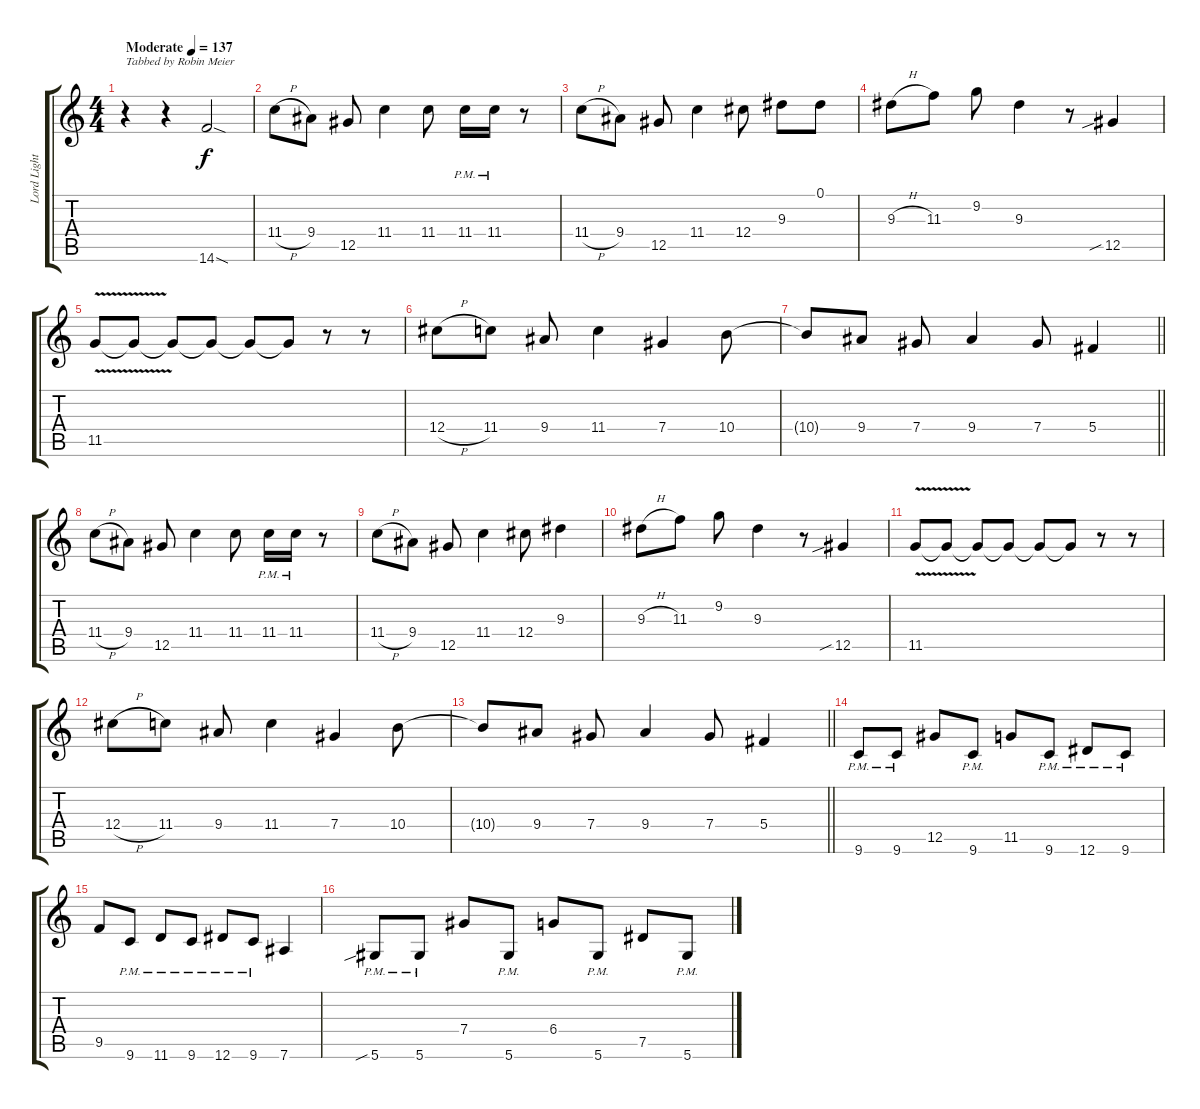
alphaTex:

\track ("Lord Lightbringer" "Lord Light") {instrument distortionguitar}
\staff {score tabs}
\tuning (Eb4 Bb3 Gb3 Db3 Ab2 Eb2) {hide}
\ts (4 4)
\tempo (137 "Moderate")
\clef g2
\ks c
r.4{txt "Tabbed by Robin Meier" dy f instrument distortionguitar} r.4 14.6{sod}.2 |
11.4{h}.8 9.4.8 12.5.8 11.4.4 11.4.8 11.4{pm}.16 11.4{pm}.16 r.8 |
11.4{h}.8 9.4.8 12.5.8 11.4.4 12.4.8 9.3.8 0.1.8 |
9.3{h}.8 11.3.8 9.2.8 9.3.4 r.8 12.5{sib}.4 |
11.5{v}.8 11.5{t}.8 11.5{t}.8 11.5{t}.8 11.5{t}.8 11.5{t}.8 r.8 r.8 |
12.4{h}.8 11.4.8 9.4.8 11.4.4 7.4.4 10.4.8 |
\barLineRight lightlight
10.4{t}.8 9.4.8 7.4.8 9.4.4 7.4.8 5.4.4 |
11.4{h}.8 9.4.8 12.5.8 11.4.4 11.4.8 11.4{pm}.16 11.4{pm}.16 r.8 |
11.4{h}.8 9.4.8 12.5.8 11.4.4 12.4.8 9.3.4 |
9.3{h}.8 11.3.8 9.2.8 9.3.4 r.8 12.5{sib}.4 |
11.5{v}.8 11.5{t}.8 11.5{t}.8 11.5{t}.8 11.5{t}.8 11.5{t}.8 r.8 r.8 |
12.4{h}.8 11.4.8 9.4.8 11.4.4 7.4.4 10.4.8 |
\barLineRight lightlight
10.4{t}.8 9.4.8 7.4.8 9.4.4 7.4.8 5.4.4 |
9.6{pm}.8 9.6{pm}.8 12.5.8 9.6{pm}.8 11.5.8 9.6{pm}.8 12.6{pm}.8 9.6{pm}.8 |
9.5.8 9.6{pm}.8 11.6{pm}.8 9.6{pm}.8 12.6{pm}.8 9.6{pm}.8 7.6.4 |
5.6{sib pm}.8 5.6{pm}.8 7.4.8 5.6{pm}.8 6.4.8 5.6{pm}.8 7.5.8 5.6{pm}.8
